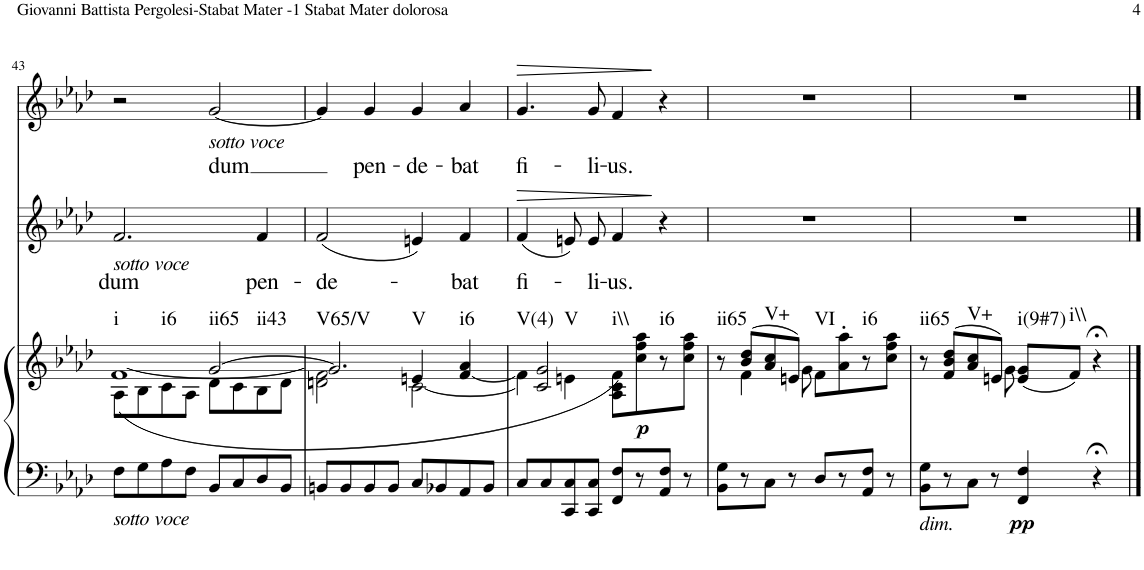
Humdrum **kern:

**kern	**kern	**dynam	**harte	**kern	**text	**dynam	**kern	**text	**dynam
*part3	*part3	*part3	*part3	*part2	*part2	*part2	*part1	*part1	*part1
*staff4	*staff3	*staff3/4	*	*staff2	*staff2	*staff2	*staff1	*staff1	*staff1
*I"Violino I/II Viola Violoncello Contrabasso e organo	*	*	*	*I"Alto	*	*	*I"Soprano	*	*
!!LO:PB:g=z
*clefF4	*clefG2	*	*	*clefG2	*	*	*clefG2	*	*
*k[b-e-a-d-]	*k[b-e-a-d-]	*	*	*k[b-e-a-d-]	*	*	*k[b-e-a-d-]	*	*
*M4/4	*M4/4	*	*	*M4/4	*	*	*M4/4	*	*
*met(c)	*met(c)	*	*	*met(c)	*	*	*met(c)	*	*
=43	=43	=43	=43	=43	=43	=43	=43	=43	=43
*	*^	*	*	*	*	*	*	*	*
*	*	*^	*	*	*	*	*	*	*	*
!	!	!	!	!	!	!LO:TX:b:i:t=sotto voce	!	!	!	!	!
!LO:TX:b:i:t=sotto voce	!	!	!	!	!	!	!	!	!	!	!
!	!	!	!	!	!LO:H:kt=i	!	!LO:LY:b	!	!	!	!
8F\L	2ryy	8A-\L	([<1f	.	N	2.f/	dum	.	2r	.	.
8G\	.	8B-\	.	.	.	.	.	.	.	.	.
!	!	!	!	!	!LO:H:kt=i6	!	!	!	!	!	!
8A-\	.	8c\	.	.	N	.	.	.	.	.	.
8F\J	.	8A-\J	.	.	.	.	.	.	.	.	.
!	!	!	!	!	!	!	!	!	!LO:TX:b:i:t=sotto voce	!	!
!	!	!	!	!	!LO:H:kt=ii65	!	!	!	!	!LO:LY:b	!
8BB-/L	[>2g/	8d-\L	.	.	N	.	.	.	[<2g/	dum	.
8C/	.	8c\	.	.	.	.	.	.	.	.	.
!	!	!	!	!	!LO:H:kt=ii43	!	!LO:LY:b	!	!	!	!
8D-/	.	8B-\	.	.	N	4f/	pen-	.	.	.	.
8BB-/J	.	8d-\J	.	.	.	.	.	.	.	.	.
=44	=44	=44	=44	=44	=44	=44	=44	=44	=44	=44	=44
!	!	!	!	!	!LO:H:kt=V65/V	!	!LO:LY:b	!	!	!	!
8BBn/L	2.g/]	2ryy	2dn\ 2f\]	.	N	(<2f/	-de-	.	4g/]	.	.
8BB/	.	.	.	.	.	.	.	.	.	.	.
!	!	!	!	!	!	!	!	!	!	!LO:LY:b	!
8BB/	.	.	.	.	.	.	.	.	4g/	pen-	.
8BB/J	.	.	.	.	.	.	.	.	.	.	.
!	!	!	!	!	!LO:H:n=1:kt=V	!	!	!	!	!LO:LY:b	!
!	!	!	!	!	!LO:H:n=2:kt=i6	!	!	!	!	!	!
8C/L	.	[<2c\	4en/	.	N N	4en/)	.	.	4g/	-de-	.
8BB-X/	.	.	.	.	.	.	.	.	.	.	.
!	!	!	!	!	!	!	!LO:LY:b	!	!	!LO:LY:b	!
8AA-/	[<4f/ 4a-/	.	4ryy	.	.	4f/	-bat	.	4a-/	-bat	.
8BB-/J	.	.	.	.	.	.	.	.	.	.	.
=45	=45	=45	=45	=45	=45	=45	=45	=45	=45	=45	=45
!	!	!	!	!	!LO:H:n=1:kt=V(4)	!	!LO:LY:b	!LO:HP:b	!	!LO:LY:b	!LO:HP:b
!	!	!	!	!	!LO:H:n=2:kt=V	!	!	!	!	!	!
8C/L	4f\]	2c/] 2g/	4ryy	.	N N	(<4f/	fi-	>	4.g/	fi-	>
8C/	.	.	.	.	.	.	.	.	.	.	.
8CC/ 8C/	4en\	.	4ryy	.	.	8en/L)	.	.	.	.	.
!	!	!	!	!	!	!	!LO:LY:b	!	!	!LO:LY:b	!
8CC/ 8C/J	.	.	.	.	.	8e/J	-li-	.	8g/	-li-	.
!	!	!	!	!	!LO:H:n=1:kt=i\\	!	!LO:LY:b	!	!	!LO:LY:b	!
!	!	!	!	!	!LO:H:n=2:kt=i6	!	!	!	!	!	!
8FF/ 8F/L	8A-\ 8c\ 8f\L	2ryy	2ryy)	.	N N	4f/	-us.	.	4f/	-us.	.
!	!	!	!	!LO:DY:b	!	!	!	!	!	!	!
8r	8cc\ 8ff\ 8aa-\	.	.	p	.	.	.	.	.	.	.
8AA-/ 8F/J	8r	.	.	.	.	4r	.	]	4r	.	]
8r	8cc\ 8ff\ 8aa-\J	.	.	.	.	.	.	.	.	.	.
*	*	*v	*v	*	*	*	*	*	*	*	*
=46	=46	=46	=46	=46	=46	=46	=46	=46	=46	=46
!	!	!	!	!LO:H:kt=ii65	!	!	!	!	!	!
8BB-\ 8G\L	8r	8ryy	.	N	1r	.	.	1r	.	.
!	!	!	!	!LO:H:kt=V+	!	!	!	!	!	!
8r	(>8b-/ 8dd-/L	4f\	.	N	.	.	.	.	.	.
8C\J	8a-/ 8cc/	.	.	.	.	.	.	.	.	.
8r	8en/J)	8g\	.	.	.	.	.	.	.	.
!	!	!	!	!LO:H:n=1:kt=VI	!	!	!	!	!	!
!	!	!	!	!LO:H:n=2:kt=i6	!	!	!	!	!	!
8D-/L	8f\L	2ryy	.	N N	.	.	.	.	.	.
8r	8a-\' 8aa-\'	.	.	.	.	.	.	.	.	.
8AA-/ 8F/J	8r	.	.	.	.	.	.	.	.	.
8r	8cc\ 8ff\ 8aa-\J	.	.	.	.	.	.	.	.	.
=47	=47	=47	=47	=47	=47	=47	=47	=47	=47	=47
!LO:TX:b:i:t=dim.	!	!	!	!LO:H:kt=ii65	!	!	!	!	!	!
8BB-\ 8G\L	8r	4.ryy	.	N	1r	.	.	1r	.	.
8r	(>8f/ 8b-/ 8dd-/L	.	.	.	.	.	.	.	.	.
!	!	!	!	!LO:H:kt=V+	!	!	!	!	!	!
8C\J	8a-/ 8cc/	.	.	N	.	.	.	.	.	.
8r	8en/J)	8g\	.	.	.	.	.	.	.	.
!	!	!	!LO:DY:b=2	!LO:H:n=1:kt=i(9#7)	!	!	!	!	!	!
!	!	!	!	!LO:H:n=2:kt=i\\	!	!	!	!	!	!
4FF/ 4F/	(<8e/ 8g/L	2ryy	pp	N N	.	.	.	.	.	.
.	8f/J)	.	.	.	.	.	.	.	.	.
4r;<	4r;<	.	.	.	.	.	.	.	.	.
*	*v	*v	*	*	*	*	*	*	*	*
==	==	==	==	==	==	==	==	==	==
*-	*-	*-	*-	*-	*-	*-	*-	*-	*-
